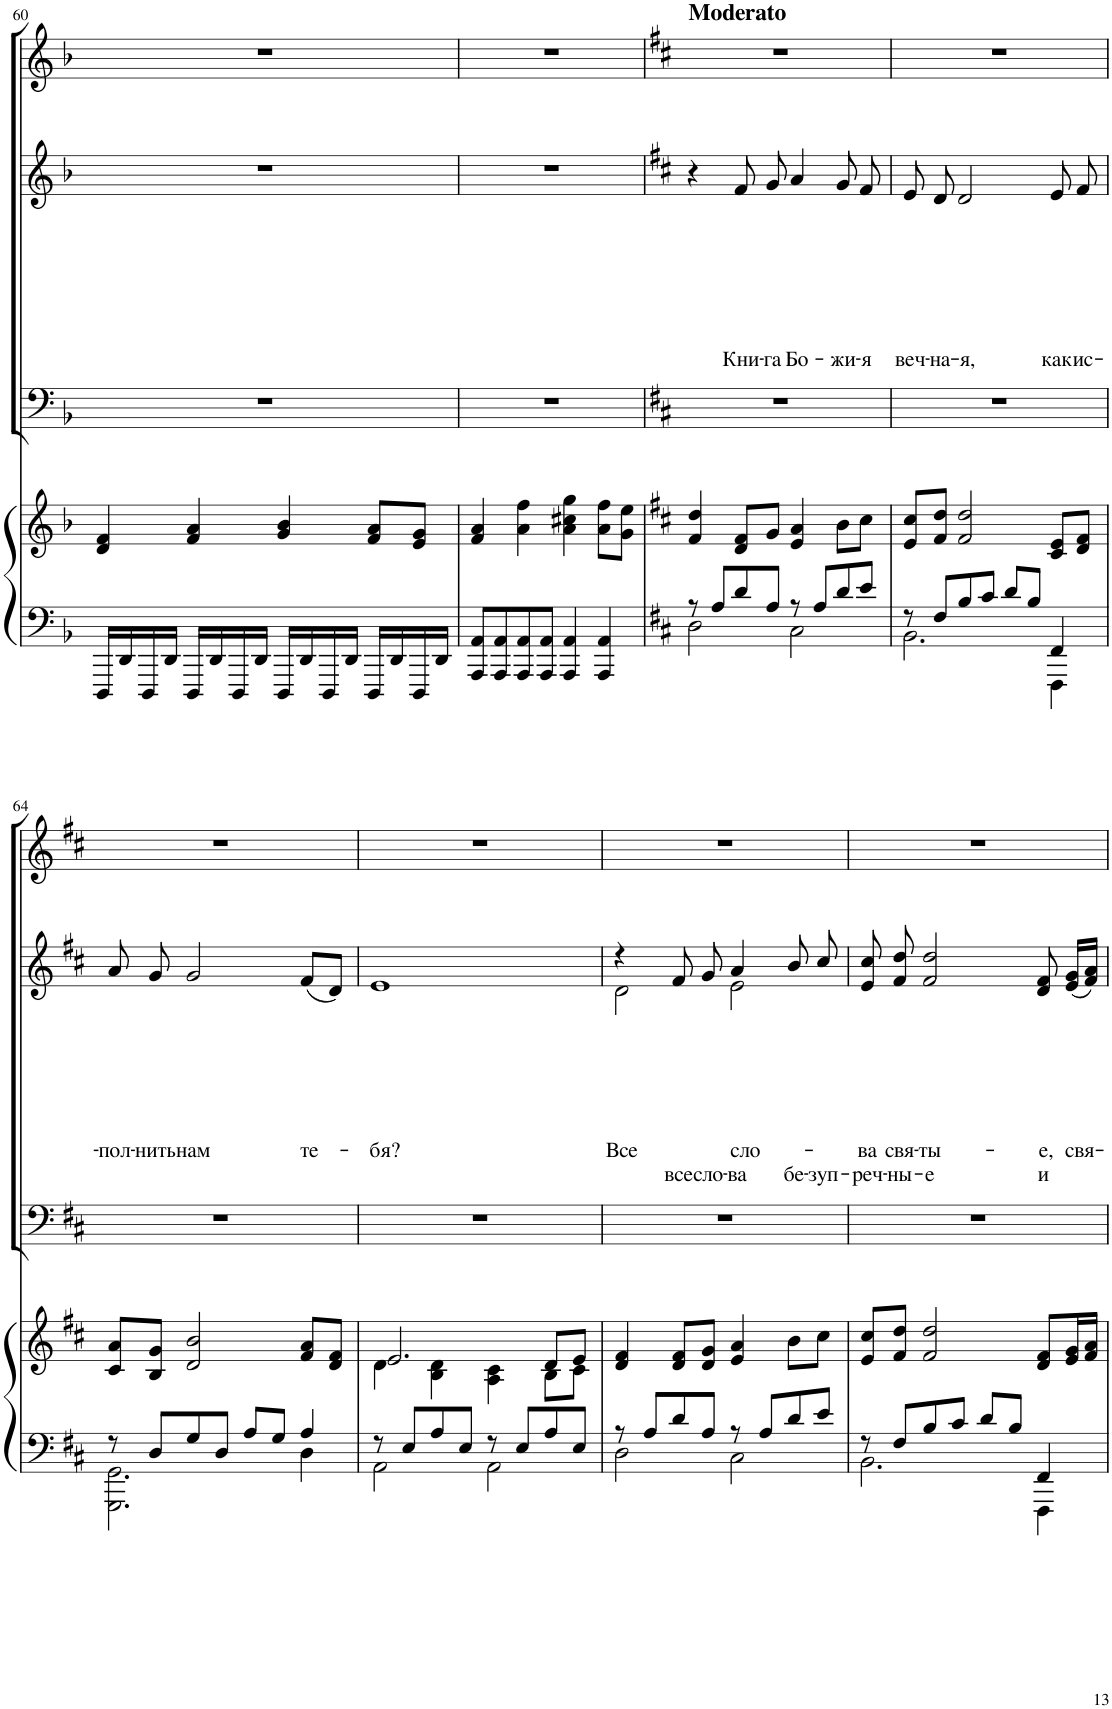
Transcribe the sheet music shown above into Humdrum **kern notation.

**kern	**kern	**kern	**kern	**text	**text	**text	**text	**text	**text	**text	**text	**kern
*part4	*part4	*part3	*part2	*part2	*part2	*part2	*part2	*part2	*part2	*part2	*part2	*part1
*staff5	*staff4	*staff3	*staff2	*staff2	*staff2	*staff2	*staff2	*staff2	*staff2	*staff2	*staff2	*staff1
*	*	*	*	*	*	*	*	*	*	*	*	*I"Soprano
!!LO:PB:g=z
*clefF4	*clefG2	*clefF4	*clefG2	*	*	*	*	*	*	*	*	*clefG2
*k[b-]	*k[b-]	*k[b-]	*k[b-]	*	*	*	*	*	*	*	*	*k[b-]
*M4/4	*M4/4	*M4/4	*M4/4	*	*	*	*	*	*	*	*	*M4/4
=60	=60	=60	=60	=60	=60	=60	=60	=60	=60	=60	=60	=60
16DDD/LL	4d/ 4f/	1r	1r	.	.	.	.	.	.	.	.	1r
16DD/	.	.	.	.	.	.	.	.	.	.	.	.
16DDD/	.	.	.	.	.	.	.	.	.	.	.	.
16DD/JJ	.	.	.	.	.	.	.	.	.	.	.	.
16DDD/LL	4f/ 4a/	.	.	.	.	.	.	.	.	.	.	.
16DD/	.	.	.	.	.	.	.	.	.	.	.	.
16DDD/	.	.	.	.	.	.	.	.	.	.	.	.
16DD/JJ	.	.	.	.	.	.	.	.	.	.	.	.
16DDD/LL	4g/ 4b-/	.	.	.	.	.	.	.	.	.	.	.
16DD/	.	.	.	.	.	.	.	.	.	.	.	.
16DDD/	.	.	.	.	.	.	.	.	.	.	.	.
16DD/JJ	.	.	.	.	.	.	.	.	.	.	.	.
16DDD/LL	8f/ 8a/L	.	.	.	.	.	.	.	.	.	.	.
16DD/	.	.	.	.	.	.	.	.	.	.	.	.
16DDD/	8e/ 8g/J	.	.	.	.	.	.	.	.	.	.	.
16DD/JJ	.	.	.	.	.	.	.	.	.	.	.	.
=61	=61	=61	=61	=61	=61	=61	=61	=61	=61	=61	=61	=61
8AAA/ 8AA/L	4f/ 4a/	1r	1r	.	.	.	.	.	.	.	.	1r
8AAA/ 8AA/	.	.	.	.	.	.	.	.	.	.	.	.
8AAA/ 8AA/	4a\ 4ff\	.	.	.	.	.	.	.	.	.	.	.
8AAA/ 8AA/J	.	.	.	.	.	.	.	.	.	.	.	.
4AAA/ 4AA/	4a\ 4cc#X\ 4gg\	.	.	.	.	.	.	.	.	.	.	.
4AAA/ 4AA/	8a\ 8ff\L	.	.	.	.	.	.	.	.	.	.	.
.	8g\ 8ee\J	.	.	.	.	.	.	.	.	.	.	.
=62	=62	=62	=62	=62	=62	=62	=62	=62	=62	=62	=62	=62
*k[f#c#]	*k[f#c#]	*k[f#c#]	*k[f#c#]	*	*	*	*	*	*	*	*	*k[f#c#]
*^	*	*	*	*	*	*	*	*	*	*	*	*
!	!	!	!	!	!	!	!	!	!	!	!	!	!LO:TX:a:B:t=Moderato
8r	2D\	4f#/ 4dd/	1r	4r	.	.	.	.	.	.	.	.	1r
8A/L	.	.	.	.	.	.	.	.	.	.	.	.	.
!	!	!	!	!	!	!	!	!	!	!	!LO:LY:b	!	!
8d/	.	8d/ 8f#/L	.	8f#/	.	.	.	.	.	.	Кни-	.	.
!	!	!	!	!	!	!	!	!	!	!	!LO:LY:b	!	!
8A/J	.	8g/J	.	8g/	.	.	.	.	.	.	-га	.	.
!	!	!	!	!	!	!	!	!	!	!	!LO:LY:b	!	!
8r	2C#\	4e/ 4a/	.	4a/	.	.	.	.	.	.	Бо-	.	.
8A/L	.	.	.	.	.	.	.	.	.	.	.	.	.
!	!	!	!	!	!	!	!	!	!	!	!LO:LY:b	!	!
8d/	.	8b\L	.	8g/	.	.	.	.	.	.	-жи-	.	.
!	!	!	!	!	!	!	!	!	!	!	!LO:LY:b	!	!
8e/J	.	8cc#\J	.	8f#/	.	.	.	.	.	.	-я	.	.
=63	=63	=63	=63	=63	=63	=63	=63	=63	=63	=63	=63	=63	=63
!	!	!	!	!	!	!	!	!	!	!	!LO:LY:b	!	!
8r	2.BB\	8e/ 8cc#/L	1r	8e/	.	.	.	.	.	.	веч-	.	1r
!	!	!	!	!	!	!	!	!	!	!	!LO:LY:b	!	!
8F#/L	.	8f#/ 8dd/J	.	8d/	.	.	.	.	.	.	-на-	.	.
!	!	!	!	!	!	!	!	!	!	!	!LO:LY:b	!	!
8B/	.	2f#/ 2dd/	.	2d/	.	.	.	.	.	.	-я,	.	.
8c#/J	.	.	.	.	.	.	.	.	.	.	.	.	.
8d/L	.	.	.	.	.	.	.	.	.	.	.	.	.
8B/J	.	.	.	.	.	.	.	.	.	.	.	.	.
!	!	!	!	!	!	!	!	!	!	!	!LO:LY:b	!	!
4FF#/	4FFF#\	8c#/ 8e/L	.	8e/	.	.	.	.	.	.	как	.	.
!	!	!	!	!	!	!	!	!	!	!	!LO:LY:b	!	!
.	.	8d/ 8f#/J	.	8f#/	.	.	.	.	.	.	ис-	.	.
!!LO:LB:g=z
=64	=64	=64	=64	=64	=64	=64	=64	=64	=64	=64	=64	=64	=64
!	!	!	!	!	!	!	!	!	!	!	!LO:LY:b	!	!
8r	2.GGG\ 2.GG\	8c#/ 8a/L	1r	8a/	.	.	.	.	.	.	-пол-	.	1r
!	!	!	!	!	!	!	!	!	!	!	!LO:LY:b	!	!
8D/L	.	8B/ 8g/J	.	8g/	.	.	.	.	.	.	-нить	.	.
!	!	!	!	!	!	!	!	!	!	!	!LO:LY:b	!	!
8G/	.	2d/ 2b/	.	2g/	.	.	.	.	.	.	нам	.	.
8D/J	.	.	.	.	.	.	.	.	.	.	.	.	.
8A/L	.	.	.	.	.	.	.	.	.	.	.	.	.
8G/J	.	.	.	.	.	.	.	.	.	.	.	.	.
!	!	!	!	!	!	!	!	!	!	!	!LO:LY:b	!	!
4A/	4D\	8f#/ 8a/L	.	(8f#/L	.	.	.	.	.	.	те-	.	.
.	.	8d/ 8f#/J	.	8d/J)	.	.	.	.	.	.	.	.	.
=65	=65	=65	=65	=65	=65	=65	=65	=65	=65	=65	=65	=65	=65
*	*	*^	*	*	*	*	*	*	*	*	*	*	*
!	!	!	!	!	!	!	!	!	!	!	!	!LO:LY:b	!	!
8r	2AA\	2.e/	4d\	1r	1e	.	.	.	.	.	.	-бя?	.	1r
8E/L	.	.	.	.	.	.	.	.	.	.	.	.	.	.
8A/	.	.	4B\ 4d\	.	.	.	.	.	.	.	.	.	.	.
8E/J	.	.	.	.	.	.	.	.	.	.	.	.	.	.
8r	2AA\	.	4A\ 4c#\	.	.	.	.	.	.	.	.	.	.	.
8E/L	.	.	.	.	.	.	.	.	.	.	.	.	.	.
8A/	.	8d/L	8B\L	.	.	.	.	.	.	.	.	.	.	.
8E/J	.	8e/J	8c#\J	.	.	.	.	.	.	.	.	.	.	.
=66	=66	=66	=66	=66	=66	=66	=66	=66	=66	=66	=66	=66	=66	=66
!	!	!	!	!	!	!	!	!	!	!	!	!LO:LY:b	!	!
*	*	*v	*v	*	*^	*	*	*	*	*	*	*	*	*
8r	2D\	4d/ 4f#/	1r	4r	2d\	.	.	.	.	.	.	Все	.	1r
8A/L	.	.	.	.	.	.	.	.	.	.	.	.	.	.
!	!	!	!	!	!	!	!	!	!	!	!	!	!LO:LY:b	!
8d/	.	8d/ 8f#/L	.	8f#/	.	.	.	.	.	.	.	.	все	.
!	!	!	!	!	!	!	!	!	!	!	!	!	!LO:LY:b	!
8A/J	.	8d/ 8g/J	.	8g/	.	.	.	.	.	.	.	.	сло-	.
!	!	!	!	!	!	!	!	!	!	!	!	!LO:LY:b	!LO:LY:b	!
8r	2C#\	4e/ 4a/	.	4a/	2e\	.	.	.	.	.	.	сло-	-ва	.
8A/L	.	.	.	.	.	.	.	.	.	.	.	.	.	.
!	!	!	!	!	!	!	!	!	!	!	!	!	!LO:LY:b	!
8d/	.	8b\L	.	8b/	.	.	.	.	.	.	.	.	бе-	.
!	!	!	!	!	!	!	!	!	!	!	!	!	!LO:LY:b	!
8e/J	.	8cc#\J	.	8cc#/	.	.	.	.	.	.	.	.	-зуп-	.
*	*	*	*	*v	*v	*	*	*	*	*	*	*	*	*
=67	=67	=67	=67	=67	=67	=67	=67	=67	=67	=67	=67	=67	=67
!	!	!	!	!	!	!	!	!	!	!	!LO:LY:b	!LO:LY:b	!
8r	2.BB\	8e/ 8cc#/L	1r	8e/ 8cc#/	.	.	.	.	.	.	-ва	-реч-	1r
!	!	!	!	!	!	!	!	!	!	!	!LO:LY:b	!LO:LY:b	!
8F#/L	.	8f#/ 8dd/J	.	8f#/ 8dd/	.	.	.	.	.	.	свя-	-ны-	.
!	!	!	!	!	!	!	!	!	!	!	!LO:LY:b	!LO:LY:b	!
8B/	.	2f#/ 2dd/	.	2f#/ 2dd/	.	.	.	.	.	.	-ты-	-е	.
8c#/J	.	.	.	.	.	.	.	.	.	.	.	.	.
8d/L	.	.	.	.	.	.	.	.	.	.	.	.	.
8B/J	.	.	.	.	.	.	.	.	.	.	.	.	.
!	!	!	!	!	!	!	!	!	!	!	!LO:LY:b	!LO:LY:b	!
4FF#/	4FFF#\	8d/ 8f#/L	.	8d/ 8f#/	.	.	.	.	.	.	-е,	и	.
!	!	!	!	!	!	!	!	!	!	!	!LO:LY:b	!	!
.	.	16e/ 16g/L	.	(16e/ 16g/LL	.	.	.	.	.	.	свя-	.	.
.	.	16f#/ 16a/JJ	.	16f#/ 16a/JJ)	.	.	.	.	.	.	.	.	.
*v	*v	*	*	*	*	*	*	*	*	*	*	*	*
=	=	=	=	=	=	=	=	=	=	=	=	=
*-	*-	*-	*-	*-	*-	*-	*-	*-	*-	*-	*-	*-
